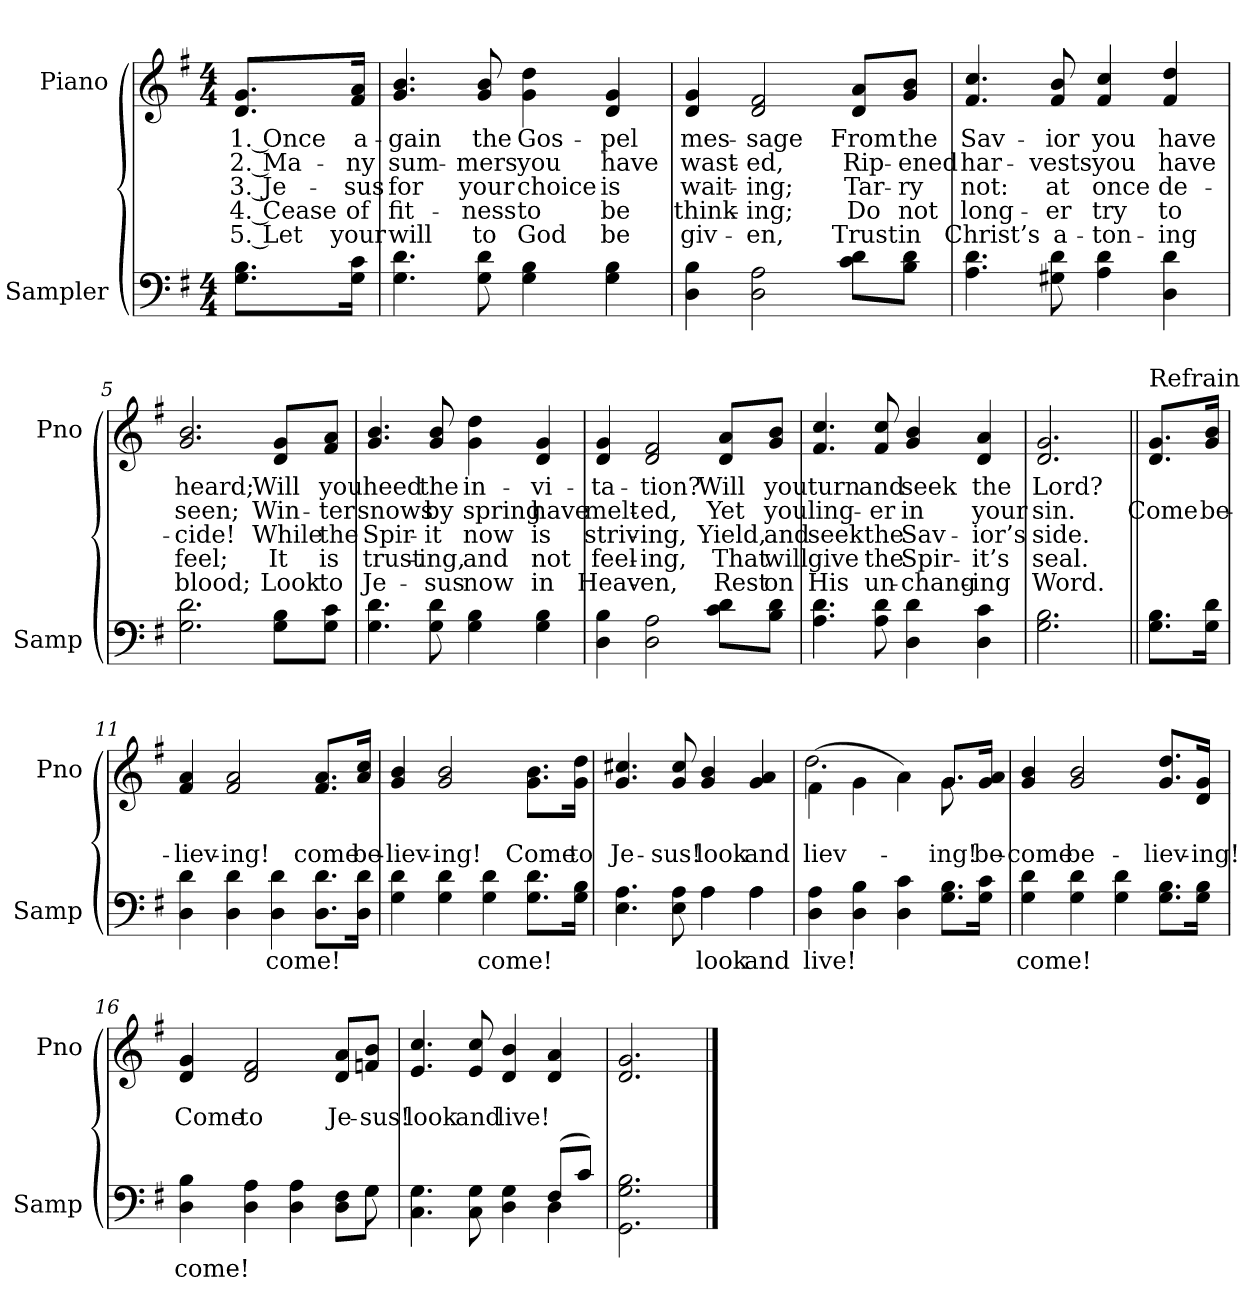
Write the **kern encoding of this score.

**kern	**text	**kern	**text	**text	**text	**text	**text
*part2	*part2	*part1	*part1	*part1	*part1	*part1	*part1
*staff2	*staff2	*staff1	*staff1	*staff1	*staff1	*staff1	*staff1
*I"Sampler	*	*I"Piano	*	*	*	*	*
*I'Samp	*	*I'Pno	*	*	*	*	*
*clefF4	*	*clefG2	*	*	*	*	*
*k[f#]	*	*k[f#]	*	*	*	*	*
*G:	*	*G:	*	*	*	*	*
*M4/4	*	*M4/4	*	*	*	*	*
=1	=1	=1	=1	=1	=1	=1	=1
8.G\ 8.B\L	.	8.d/ 8.g/L	1. Once	2. Ma-	3. Je-	4. Cease	5. Let
16G\ 16c\Jk	.	16f#/ 16a/Jk	a-	-ny	-sus	of	your
=2	=2	=2	=2	=2	=2	=2	=2
4.G 4.d	.	4.g 4.b	-gain	sum-	for	fit-	will
8G 8d	.	8g 8b	the	-mers	your	-ness	to
4G 4B	.	4g 4dd	Gos-	you	choice	to	God
4G 4B	.	4d 4g	-pel	have	is	be	be
=3	=3	=3	=3	=3	=3	=3	=3
4D 4B	.	4d 4g	mes-	wast-	wait-	think-	giv-
2D 2A	.	2d 2f#	-sage	-ed,	-ing;	-ing;	-en,
8c\ 8d\L	.	8d/ 8a/L	From	Rip-	Tar-	Do	Trust
8B\ 8d\J	.	8g/ 8b/J	the	-ened	-ry	not	in
=4	=4	=4	=4	=4	=4	=4	=4
4.A 4.d	.	4.f# 4.cc	Sav-	har-	not:	long-	Christ’s
8G#X 8d	.	8f# 8b	-ior	-vests	at	-er	a-
4A 4d	.	4f# 4cc	you	you	once	try	-ton-
4D 4d	.	4f# 4dd	have	have	de-	to	-ing
=5	=5	=5	=5	=5	=5	=5	=5
2.G 2.d	.	2.g 2.b	heard;	seen;	-cide!	feel;	blood;
8G\ 8B\L	.	8d/ 8g/L	Will	Win-	While	It	Look
8G\ 8c\J	.	8f#/ 8a/J	you	-ter	the	is	to
=6	=6	=6	=6	=6	=6	=6	=6
4.G 4.d	.	4.g 4.b	heed	snows	Spir-	trust-	Je-
8G 8d	.	8g 8b	the	by	-it	-ing,	-sus
4G 4B	.	4g 4dd	in-	spring	now	and	now
4G 4B	.	4d 4g	-vi-	have	is	not	in
=7	=7	=7	=7	=7	=7	=7	=7
4D 4B	.	4d 4g	-ta-	melt-	striv-	feel-	Heav-
2D 2A	.	2d 2f#	-tion?	-ed,	-ing,	-ing,	-en,
8c\ 8d\L	.	8d/ 8a/L	Will	Yet	Yield,	That	Rest
8B\ 8d\J	.	8g/ 8b/J	you	you	and	will	on
=8	=8	=8	=8	=8	=8	=8	=8
4.A 4.d	.	4.f# 4.cc	turn	ling-	seek	give	His
8A 8d	.	8f# 8cc	and	-er	the	the	un-
4D 4d	.	4g 4b	seek	in	Sav-	Spir-	-chang-
4D 4c	.	4d 4a	the	your	-ior’s	-it’s	-ing
=9	=9	=9	=9	=9	=9	=9	=9
2.G 2.B	.	2.d 2.g	Lord?	sin.	side.	seal.	Word.
=10||	=10||	=10||	=10||	=10||	=10||	=10||	=10||
!	!	!LO:TX:t=Refrain	!	!	!	!	!
8.G\ 8.B\L	.	8.d/ 8.g/L	.	Come	.	.	.
16G\ 16d\Jk	.	16g/ 16b/Jk	.	be-	.	.	.
=11	=11	=11	=11	=11	=11	=11	=11
4D 4d	.	4f# 4a	.	-liev-	.	.	.
4D 4d	.	2f# 2a	.	-ing!	.	.	.
4D 4d	come!	.	.	.	.	.	.
8.D\ 8.d\L	.	8.f#/ 8.a/L	.	come	.	.	.
16D\ 16d\Jk	.	16a/ 16cc/Jk	.	be-	.	.	.
=12	=12	=12	=12	=12	=12	=12	=12
4G 4d	.	4g 4b	.	-liev-	.	.	.
4G 4d	.	2g 2b	.	-ing!	.	.	.
4G 4d	come!	.	.	.	.	.	.
8.G\ 8.d\L	.	8.g\ 8.b\L	.	Come	.	.	.
16G\ 16B\Jk	.	16g\ 16dd\Jk	.	to	.	.	.
=13	=13	=13	=13	=13	=13	=13	=13
*^	*	*	*	*	*	*	*
4.E 4.A	2ryy	.	4.g 4.cc#X	.	Je-	.	.	.
8E 8A	.	.	8g 8cc#	.	-sus!	.	.	.
4A\	4A	look	4g 4b	.	look	.	.	.
4A\	4A	and	4g 4a	.	and	.	.	.
*v	*v	*	*	*	*	*	*	*
=14	=14	=14	=14	=14	=14	=14	=14
*	*	*^	*	*	*	*	*
4D 4A	live!	(4f#\	2.dd	.	-liev-	.	.	.
4D 4B	.	4g\	.	.	.	.	.	.
4D 4c	.	4a\)	.	.	.	.	.	.
8.G\ 8.B\L	.	8.g/L	8.g	.	-ing!	.	.	.
16G\ 16c\Jk	.	16g/ 16a/Jk	16ryy	.	be-	.	.	.
*	*	*v	*v	*	*	*	*	*
=15	=15	=15	=15	=15	=15	=15	=15
4G 4d	come!	4g 4b	.	come	.	.	.
4G 4d	.	2g 2b	.	be-	.	.	.
4G 4d	.	.	.	.	.	.	.
8.G\ 8.B\L	.	8.g/ 8.dd/L	.	-liev-	.	.	.
16G\ 16B\Jk	.	16d/ 16g/Jk	.	-ing!	.	.	.
=16	=16	=16	=16	=16	=16	=16	=16
*^	*	*	*	*	*	*	*
4D 4B	2..ryy	come!	4d 4g	.	Come	.	.	.
4D 4A	.	.	2d 2f#	.	to	.	.	.
4D 4A	.	.	.	.	.	.	.	.
8D\ 8F#\L	.	.	8d/ 8a/L	.	Je-	.	.	.
8G\J	8G	.	8fn/ 8b/J	.	-sus!	.	.	.
=17	=17	=17	=17	=17	=17	=17	=17	=17
4.C 4.G	2.ryy	.	4.e 4.cc	.	look	.	.	.
8C 8G	.	.	8e 8cc	.	and	.	.	.
4D 4G	.	.	4d 4b	.	live!	.	.	.
(8F#/L	4D	.	4d 4a	.	.	.	.	.
8c/J)	.	.	.	.	.	.	.	.
*v	*v	*	*	*	*	*	*	*
=18	=18	=18	=18	=18	=18	=18	=18
2.GG 2.G 2.B	.	2.d 2.g	.	.	.	.	.
==	==	==	==	==	==	==	==
*-	*-	*-	*-	*-	*-	*-	*-
